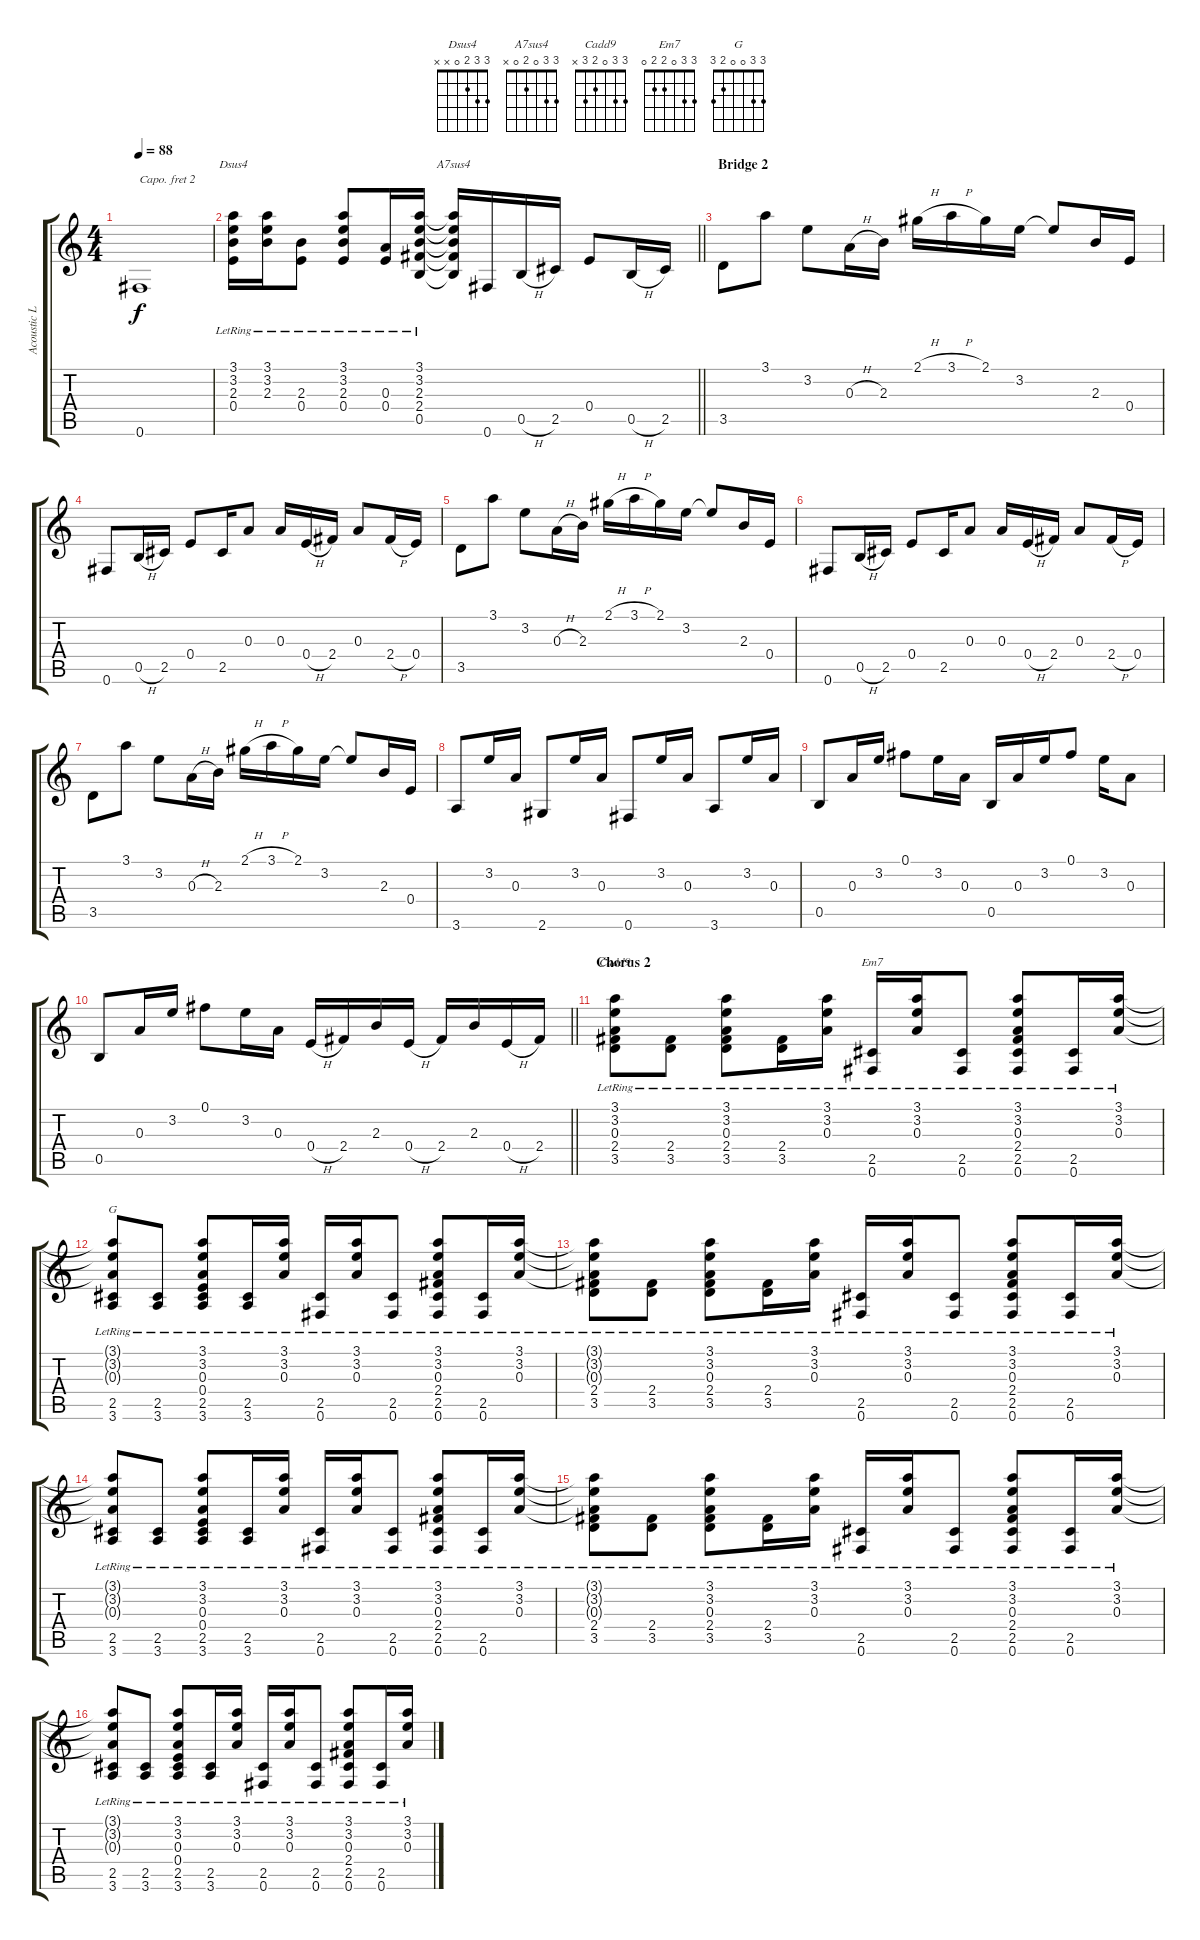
\track ("Acoustic Lead Guitar" "Acoustic L") {instrument acousticguitarsteel}
\staff {score tabs}
\capo 2
\tuning (E4 B3 G3 D3 A2 E2) {hide}
\chord ("Dsus4" 3 3 2 0 x x)
\chord ("A7sus4" 3 3 0 2 0 x)
\chord ("Cadd9" 3 3 0 2 3 x)
\chord ("Em7" 3 3 0 2 2 0)
\chord ("G" 3 3 0 0 2 3)
\ts (4 4)
\tempo 88
\clef g2
\ks c
0.6.1{dy f} |
\barLineRight lightlight
(3.1{t} 3.2{t} 2.3{lr} 0.4{lr}).16{ch "Dsus4"} (3.1{lr} 3.2{lr} 2.3{lr}).16 (2.3{lr} 0.4{lr}).8 (3.1{lr} 3.2{lr} 2.3{lr} 0.4{lr}).8 (0.3{lr} 0.4{lr}).16 (3.1{lr} 3.2{lr} 2.3{lr} 2.4{lr} 0.5{lr}).16 (3.1{t} 3.2{t} 2.3{t} 2.4{t} 0.5{t}).16{ch "A7sus4"} 0.6.16 0.5{h}.16 2.5.16 0.4.8 0.5{h}.16 2.5.16 |
\section ("" "Bridge 2")
3.5.8 3.1.8 3.2.8 0.3{h}.16 2.3.16 2.1{h}.16 3.1{h}.16 2.1.16 3.2.16 3.2{t}.8 2.3.16 0.4.16 |
0.6.8 0.5{h}.16 2.5.16 0.4.8 2.5.16 0.3.8 0.3.16 0.4{h}.16 2.4.16 0.3.8 2.4{h}.16 0.4.16 |
3.5.8 3.1.8 3.2.8 0.3{h}.16 2.3.16 2.1{h}.16 3.1{h}.16 2.1.16 3.2.16 3.2{t}.8 2.3.16 0.4.16 |
0.6.8 0.5{h}.16 2.5.16 0.4.8 2.5.16 0.3.8 0.3.16 0.4{h}.16 2.4.16 0.3.8 2.4{h}.16 0.4.16 |
3.5.8 3.1.8 3.2.8 0.3{h}.16 2.3.16 2.1{h}.16 3.1{h}.16 2.1.16 3.2.16 3.2{t}.8 2.3.16 0.4.16 |
3.6.8 3.2.16 0.3.16 2.6.8 3.2.16 0.3.16 0.6.8 3.2.16 0.3.16 3.6.8 3.2.16 0.3.16 |
0.5.8 0.3.16 3.2.16 0.1.8 3.2.16 0.3.16 0.5.16 0.3.16 3.2.16 0.1.8 3.2.16 0.3.8 |
\barLineRight lightlight
0.5.8 0.3.16 3.2.16 0.1.8 3.2.16 0.3.16 0.4{h}.16 2.4.16 2.3.16 0.4{h}.16 2.4.16 2.3.16 0.4{h}.16 2.4.16 |
\section ("" "Chorus 2")
(3.1{lr} 3.2{lr} 0.3{lr} 2.4{lr} 3.5{lr}).8{ch "Cadd9"} (2.4{lr} 3.5{lr}).8 (3.1{lr} 3.2{lr} 0.3{lr} 2.4{lr} 3.5{lr}).8 (2.4{lr} 3.5{lr}).16 (3.1{lr} 3.2{lr} 0.3{lr}).16 (2.5{lr} 0.6{lr}).16{ch "Em7"} (3.1{lr} 3.2{lr} 0.3{lr}).16 (2.5{lr} 0.6{lr}).8 (3.1{lr} 3.2{lr} 0.3{lr} 2.4{lr} 2.5{lr} 0.6{lr}).8 (2.5{lr} 0.6{lr}).16 (3.1{lr} 3.2{lr} 0.3{lr}).16 |
(3.1{t} 3.2{t} 0.3{t} 2.5{lr} 3.6).8{ch "G"} (2.5{lr} 3.6).8 (3.1{lr} 3.2{lr} 0.3{lr} 0.4{lr} 2.5{lr} 3.6).8 (2.5{lr} 3.6).16 (3.1{lr} 3.2{lr} 0.3{lr}).16 (2.5{lr} 0.6{lr}).16 (3.1{lr} 3.2{lr} 0.3{lr}).16 (2.5{lr} 0.6{lr}).8 (3.1{lr} 3.2{lr} 0.3{lr} 2.4{lr} 2.5{lr} 0.6{lr}).8 (2.5{lr} 0.6{lr}).16 (3.1{lr} 3.2{lr} 0.3{lr}).16 |
(3.1{t} 3.2{t} 0.3{t} 2.4{lr} 3.5{lr}).8 (2.4{lr} 3.5{lr}).8 (3.1{lr} 3.2{lr} 0.3{lr} 2.4{lr} 3.5{lr}).8 (2.4{lr} 3.5{lr}).16 (3.1{lr} 3.2{lr} 0.3{lr}).16 (2.5{lr} 0.6{lr}).16 (3.1{lr} 3.2{lr} 0.3{lr}).16 (2.5{lr} 0.6{lr}).8 (3.1{lr} 3.2{lr} 0.3{lr} 2.4{lr} 2.5{lr} 0.6{lr}).8 (2.5{lr} 0.6{lr}).16 (3.1{lr} 3.2{lr} 0.3{lr}).16 |
(3.1{t} 3.2{t} 0.3{t} 2.5{lr} 3.6{lr}).8 (2.5{lr} 3.6{lr}).8 (3.1{lr} 3.2{lr} 0.3{lr} 0.4{lr} 2.5{lr} 3.6{lr}).8 (2.5{lr} 3.6{lr}).16 (3.1{lr} 3.2{lr} 0.3{lr}).16 (2.5{lr} 0.6{lr}).16 (3.1{lr} 3.2{lr} 0.3{lr}).16 (2.5{lr} 0.6{lr}).8 (3.1{lr} 3.2{lr} 0.3{lr} 2.4{lr} 2.5{lr} 0.6{lr}).8 (2.5{lr} 0.6{lr}).16 (3.1{lr} 3.2{lr} 0.3{lr}).16 |
(3.1{t} 3.2{t} 0.3{t} 2.4{lr} 3.5{lr}).8 (2.4{lr} 3.5{lr}).8 (3.1{lr} 3.2{lr} 0.3{lr} 2.4{lr} 3.5{lr}).8 (2.4{lr} 3.5{lr}).16 (3.1{lr} 3.2{lr} 0.3{lr}).16 (2.5{lr} 0.6{lr}).16 (3.1{lr} 3.2{lr} 0.3{lr}).16 (2.5{lr} 0.6{lr}).8 (3.1{lr} 3.2{lr} 0.3{lr} 2.4{lr} 2.5{lr} 0.6{lr}).8 (2.5{lr} 0.6{lr}).16 (3.1{lr} 3.2{lr} 0.3{lr}).16 |
(3.1{t} 3.2{t} 0.3{t} 2.5{lr} 3.6{lr}).8 (2.5{lr} 3.6{lr}).8 (3.1{lr} 3.2{lr} 0.3{lr} 0.4{lr} 2.5{lr} 3.6{lr}).8 (2.5{lr} 3.6{lr}).16 (3.1{lr} 3.2{lr} 0.3{lr}).16 (2.5{lr} 0.6{lr}).16 (3.1{lr} 3.2{lr} 0.3{lr}).16 (2.5{lr} 0.6{lr}).8 (3.1{lr} 3.2{lr} 0.3{lr} 2.4{lr} 2.5{lr} 0.6{lr}).8 (2.5{lr} 0.6{lr}).16 (3.1{lr} 3.2{lr} 0.3{lr}).16
